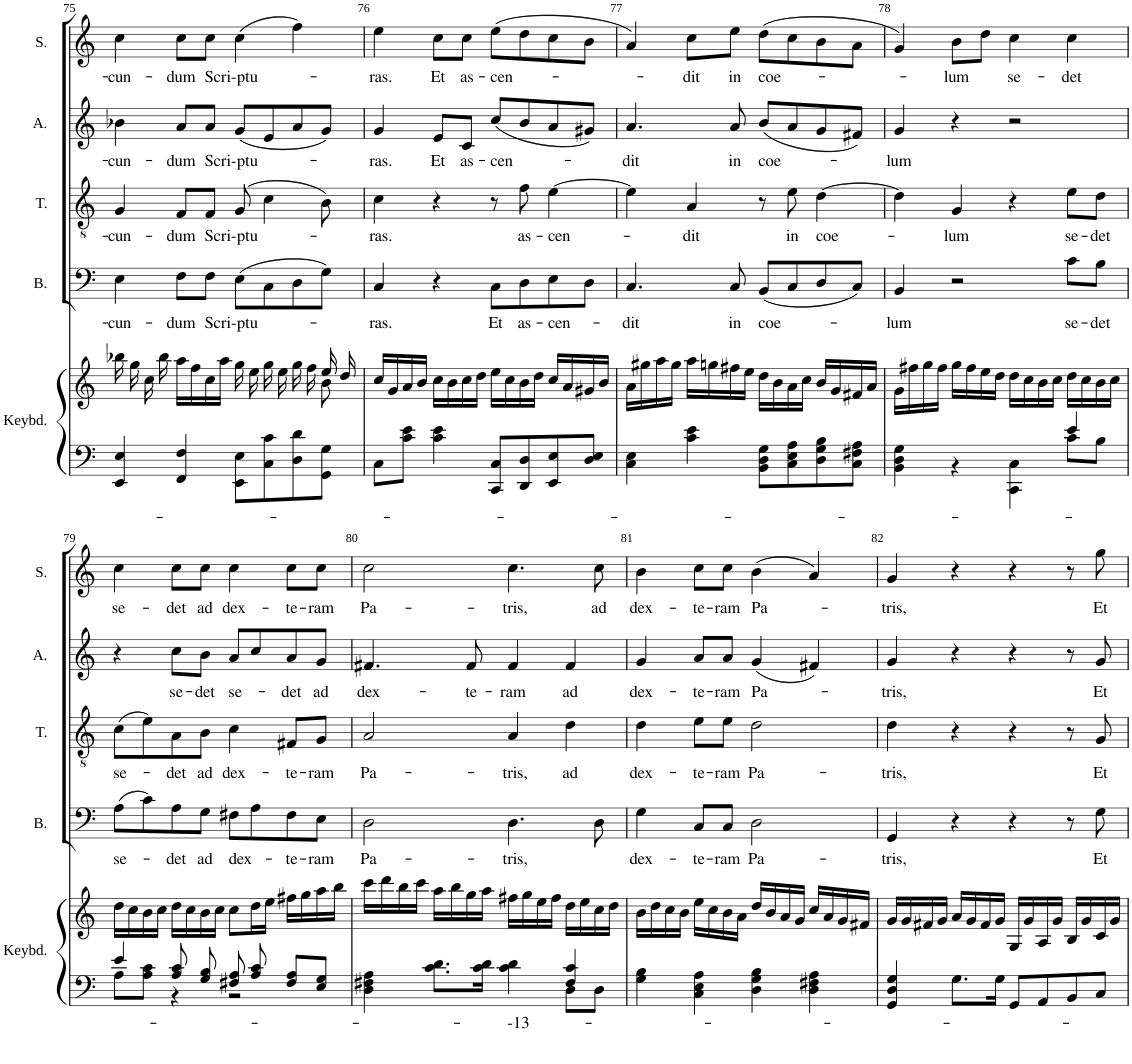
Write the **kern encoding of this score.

**kern	**text	**kern	**kern	**text	**kern	**text	**kern	**text	**kern	**text
*part5	*part5	*part5	*part4	*part4	*part3	*part3	*part2	*part2	*part1	*part1
*staff6	*staff6	*staff5	*staff4	*staff4	*staff3	*staff3	*staff2	*staff2	*staff1	*staff1
*I"Keyboard	*	*	*I"Bass	*	*I"Tenor	*	*I"Alto	*	*I"Soprano	*
*I'Keybd.	*	*	*I'B.	*	*I'T.	*	*I'A.	*	*I'S.	*
!!LO:PB:g=z
*clefF4	*	*clefG2	*clefF4	*	*clefGv2	*	*clefG2	*	*clefG2	*
*k[]	*	*k[]	*k[]	*	*k[]	*	*k[]	*	*k[]	*
*M4/4	*	*M4/4	*M4/4	*	*M4/4	*	*M4/4	*	*M4/4	*
*met(c)	*	*met(c)	*met(c)	*	*met(c)	*	*met(c)	*	*met(c)	*
=75	=75	=75	=75	=75	=75	=75	=75	=75	=75	=75
*	*	*^	*	*	*	*	*	*	*	*
!	!	!	!	!	!LO:LY:b	!	!LO:LY:b	!	!LO:LY:b	!	!LO:LY:b
4EE/ 4E/	.	16bb-X\	2ryy	4E\	-cun-	4G/	-cun-	4b-X\	-cun-	4cc\	-cun-
.	.	16gg\	.	.	.	.	.	.	.	.	.
.	.	16cc\	.	.	.	.	.	.	.	.	.
.	.	16bb-\	.	.	.	.	.	.	.	.	.
!	!	!	!	!	!LO:LY:b	!	!LO:LY:b	!	!LO:LY:b	!	!LO:LY:b
4FF/ 4F/	.	16aa\LL	.	8F\L	-dum	8F/L	-dum	8a/L	-dum	8cc\L	-dum
.	.	16ff\	.	.	.	.	.	.	.	.	.
!	!	!	!	!	!LO:LY:b	!	!LO:LY:b	!	!LO:LY:b	!	!LO:LY:b
.	.	16cc\	.	8F\J	Scri-ptu-	8F/J	Scri-ptu-	8a/J	Scri-ptu-	8cc\J	Scri-ptu-
.	.	16aa\JJ	.	.	.	.	.	.	.	.	.
8EE\ 8E\L	.	16gg\	4ryy	(8E\L	.	(8G/	.	(8g/L	.	(4cc\	.
.	.	16ee\	.	.	.	.	.	.	.	.	.
8C\ 8c\	.	16gg\	.	8C\	.	4c\	.	8e/	.	.	.
.	.	16ee\	.	.	.	.	.	.	.	.	.
8D\ 8d\	.	16gg\	8ryy	8D\	.	.	.	8a/	.	4ff\)	.
.	.	16ff\	.	.	.	.	.	.	.	.	.
8GG\ 8G\J	.	16ee/	8b\	8G\J)	.	8B\)	.	8g/J)	.	.	.
.	.	16dd/	.	.	.	.	.	.	.	.	.
*	*	*v	*v	*	*	*	*	*	*	*	*
=76	=76	=76	=76	=76	=76	=76	=76	=76	=76	=76
!	!	!	!	!LO:LY:b	!	!LO:LY:b	!	!LO:LY:b	!	!LO:LY:b
8C\L	.	16cc/LL	4C/	-ras.	4c\	-ras.	4g/	-ras.	4ee\	-ras.
.	.	16g/	.	.	.	.	.	.	.	.
8c\ 8e\J	.	16a/	.	.	.	.	.	.	.	.
.	.	16b/JJ	.	.	.	.	.	.	.	.
!	!	!	!	!	!	!	!	!LO:LY:b	!	!LO:LY:b
4c\ 4e\	.	16cc\LL	4r	.	4r	.	8e/L	Et	8cc\L	Et
.	.	16b\	.	.	.	.	.	.	.	.
!	!	!	!	!	!	!	!	!LO:LY:b	!	!LO:LY:b
.	.	16cc\	.	.	.	.	8c/J	as-	8cc\J	as-
.	.	16dd\JJ	.	.	.	.	.	.	.	.
!	!	!	!	!LO:LY:b	!	!	!	!LO:LY:b	!	!LO:LY:b
8CC/ 8C/L	.	16ee\LL	8C\L	Et	8r	.	(8cc/L	-cen-	(8ee\L	-cen-
.	.	16cc\	.	.	.	.	.	.	.	.
!	!	!	!	!LO:LY:b	!	!LO:LY:b	!	!	!	!
8DD/ 8D/	.	16b\	8D\	as-	8f\	as-	8b/	.	8dd\	.
.	.	16dd\JJ	.	.	.	.	.	.	.	.
!	!	!	!	!LO:LY:b	!	!LO:LY:b	!	!	!	!
8EE/ 8E/	.	16cc/LL	8E\	-cen-	[4e\	-cen-	8a/	.	8cc\	.
.	.	16a/	.	.	.	.	.	.	.	.
8D/ 8E/J	.	16g#X/	8D\J	.	.	.	8g#X/J)	.	8b\J	.
.	.	16b/JJ	.	.	.	.	.	.	.	.
=77	=77	=77	=77	=77	=77	=77	=77	=77	=77	=77
!	!	!	!	!LO:LY:b	!	!	!	!LO:LY:b	!	!
4C\ 4E\	.	16a\LL	4.C/	-dit	4e\]	.	4.a/	-dit	4a/)	.
.	.	16gg#X\	.	.	.	.	.	.	.	.
.	.	16aa\	.	.	.	.	.	.	.	.
.	.	16gg#\JJ	.	.	.	.	.	.	.	.
!	!	!	!	!	!	!LO:LY:b	!	!	!	!LO:LY:b
4c\ 4e\	.	16aa\LL	.	.	4A/	-dit	.	.	8cc\L	-dit
.	.	16ggn\	.	.	.	.	.	.	.	.
!	!	!	!	!LO:LY:b	!	!	!	!LO:LY:b	!	!LO:LY:b
.	.	16ff#X\	8C/	in	.	.	8a/	in	8ee\J	in
.	.	16ee\JJ	.	.	.	.	.	.	.	.
!	!	!	!	!LO:LY:b	!	!	!	!LO:LY:b	!	!LO:LY:b
8BB\ 8D\ 8G\L	.	16dd\LL	(8BB/L	coe-	8r	.	(8b/L	coe-	(8dd\L	coe-
.	.	16b\	.	.	.	.	.	.	.	.
!	!	!	!	!	!	!LO:LY:b	!	!	!	!
8C\ 8E\ 8A\	.	16a\	8C/	.	8e\	in	8a/	.	8cc\	.
.	.	16cc\JJ	.	.	.	.	.	.	.	.
!	!	!	!	!	!	!LO:LY:b	!	!	!	!
8D\ 8G\ 8B\	.	16b/LL	8D/	.	[4d\	coe-	8g/	.	8b\	.
.	.	16g/	.	.	.	.	.	.	.	.
8C\ 8F#X\ 8A\J	.	16f#X/	8C/J)	.	.	.	8f#X/J)	.	8a\J	.
.	.	16a/JJ	.	.	.	.	.	.	.	.
=78	=78	=78	=78	=78	=78	=78	=78	=78	=78	=78
*^	*	*	*	*	*	*	*	*	*	*
!	!	!	!	!	!LO:LY:b	!	!	!	!LO:LY:b	!	!
2ryy	4BB\ 4D\ 4G\	.	16g\LL	4BB/	-lum	4d\]	.	4g/	-lum	4g/)	.
.	.	.	16ff#X\	.	.	.	.	.	.	.	.
.	.	.	16gg\	.	.	.	.	.	.	.	.
.	.	.	16ff#\JJ	.	.	.	.	.	.	.	.
!	!	!	!	!	!	!	!LO:LY:b	!	!	!	!LO:LY:b
.	4r	.	16gg\LL	2r	.	4G/	-lum	4r	.	8b\L	-lum
.	.	.	16ff#\	.	.	.	.	.	.	.	.
.	.	.	16ee\	.	.	.	.	.	.	8dd\J	.
.	.	.	16dd\JJ	.	.	.	.	.	.	.	.
!	!	!	!	!	!	!	!	!	!	!	!LO:LY:b
4ryy	4CC\ 4C\	.	16dd\LL	.	.	4r	.	2r	.	4cc\	se-
.	.	.	16cc\	.	.	.	.	.	.	.	.
.	.	.	16b\	.	.	.	.	.	.	.	.
.	.	.	16cc\JJ	.	.	.	.	.	.	.	.
!	!	!	!	!	!LO:LY:b	!	!LO:LY:b	!	!	!	!LO:LY:b
4e/	8c\L	.	16dd\LL	8c\L	se-	8e\L	se-	.	.	4cc\	-det
.	.	.	16cc\	.	.	.	.	.	.	.	.
!	!	!	!	!	!LO:LY:b	!	!LO:LY:b	!	!	!	!
.	8B\J	.	16b\	8B\J	-det	8d\J	-det	.	.	.	.
.	.	.	16cc\JJ	.	.	.	.	.	.	.	.
!!LO:LB:g=z
=79	=79	=79	=79	=79	=79	=79	=79	=79	=79	=79	=79
!	!	!	!	!	!LO:LY:b	!	!LO:LY:b	!	!	!	!LO:LY:b
4e/	8A\L	.	16dd\LL	(8A\L	se-	(8c\L	se-	4r	.	4cc\	se-
.	.	.	16cc\	.	.	.	.	.	.	.	.
.	8A\ 8c\J	.	16b\	8c\)	.	8e\)	.	.	.	.	.
.	.	.	16cc\JJ	.	.	.	.	.	.	.	.
!	!	!	!	!	!LO:LY:b	!	!LO:LY:b	!	!LO:LY:b	!	!LO:LY:b
8A/ 8c/	4r	.	16dd\LL	8A\	-det	8A\	-det	8cc\L	se-	8cc\L	-det
.	.	.	16cc\	.	.	.	.	.	.	.	.
!	!	!	!	!	!LO:LY:b	!	!LO:LY:b	!	!LO:LY:b	!	!LO:LY:b
8G/ 8B/	.	.	16b\	8G\J	ad	8B\J	ad	8b\J	-det	8cc\J	ad
.	.	.	16cc\JJ	.	.	.	.	.	.	.	.
!	!	!	!	!	!LO:LY:b	!	!LO:LY:b	!	!LO:LY:b	!	!LO:LY:b
8F#X/ 8A/	2r	.	8cc\L	8F#X\L	dex-	4c\	dex-	8a/L	se-	4cc\	dex-
8A/ 8c/	.	.	16dd\L	8A\	.	.	.	8cc/	.	.	.
.	.	.	16ee\JJ	.	.	.	.	.	.	.	.
!	!	!	!	!	!LO:LY:b	!	!LO:LY:b	!	!LO:LY:b	!	!LO:LY:b
8F#/ 8A/L	.	.	16ff#X\LL	8F#\	-te-	8F#X/L	-te-	8a/	-det	8cc\L	-te-
.	.	.	16gg\	.	.	.	.	.	.	.	.
!	!	!	!	!	!LO:LY:b	!	!LO:LY:b	!	!LO:LY:b	!	!LO:LY:b
8E/ 8G/J	.	.	16aa\	8E\J	-ram	8G/J	-ram	8g/J	ad	8cc\J	-ram
.	.	.	16bb\JJ	.	.	.	.	.	.	.	.
=80	=80	=80	=80	=80	=80	=80	=80	=80	=80	=80	=80
!	!	!	!	!	!LO:LY:b	!	!LO:LY:b	!	!LO:LY:b	!	!LO:LY:b
2ryy	4D\ 4F#X\ 4A\	.	16ccc\LL	2D\	Pa-	2A/	Pa-	4.f#X/	dex-	2cc\	Pa-
.	.	.	16ddd\	.	.	.	.	.	.	.	.
.	.	.	16bb\	.	.	.	.	.	.	.	.
.	.	.	16ccc\JJ	.	.	.	.	.	.	.	.
.	8.c\ 8.d\L	.	16aa\LL	.	.	.	.	.	.	.	.
.	.	.	16bb\	.	.	.	.	.	.	.	.
!	!	!	!	!	!	!	!	!	!LO:LY:b	!	!
.	.	.	16gg\	.	.	.	.	8f#/	-te-	.	.
.	16c\ 16d\Jk	.	16aa\JJ	.	.	.	.	.	.	.	.
!	!	!LO:LY:b	!	!	!LO:LY:b	!	!LO:LY:b	!	!LO:LY:b	!	!LO:LY:b
4ryy	4c\ 4d\	-13-	16ff#X\LL	4.D\	-tris,	4A/	-tris,	4f#/	-ram	4.cc\	-tris,
.	.	.	16gg\	.	.	.	.	.	.	.	.
.	.	.	16ee\	.	.	.	.	.	.	.	.
.	.	.	16ff#\JJ	.	.	.	.	.	.	.	.
!	!	!	!	!	!	!	!LO:LY:b	!	!LO:LY:b	!	!
4F#/ 4c/	8D\L	.	16dd\LL	.	.	4d\	ad	4f#/	ad	.	.
.	.	.	16ee\	.	.	.	.	.	.	.	.
!	!	!	!	!	!	!	!	!	!	!	!LO:LY:b
.	8D\J	.	16cc\	8D\	.	.	.	.	.	8cc\	ad
.	.	.	16dd\JJ	.	.	.	.	.	.	.	.
*v	*v	*	*	*	*	*	*	*	*	*	*
=81	=81	=81	=81	=81	=81	=81	=81	=81	=81	=81
!	!	!	!	!LO:LY:b	!	!LO:LY:b	!	!LO:LY:b	!	!LO:LY:b
4G\ 4B\	.	16b\LL	4G\	dex-	4d\	dex-	4g/	dex-	4b\	dex-
.	.	16dd\	.	.	.	.	.	.	.	.
.	.	16cc\	.	.	.	.	.	.	.	.
.	.	16b\JJ	.	.	.	.	.	.	.	.
!	!	!	!	!LO:LY:b	!	!LO:LY:b	!	!LO:LY:b	!	!LO:LY:b
4C\ 4E\ 4A\	.	16ee\LL	8C/L	-te-	8e\L	-te-	8a/L	-te-	8cc\L	-te-
.	.	16cc\	.	.	.	.	.	.	.	.
!	!	!	!	!LO:LY:b	!	!LO:LY:b	!	!LO:LY:b	!	!LO:LY:b
.	.	16b\	8C/J	-ram	8e\J	-ram	8a/J	-ram	8cc\J	-ram
.	.	16a\JJ	.	.	.	.	.	.	.	.
!	!	!	!	!LO:LY:b	!	!LO:LY:b	!	!LO:LY:b	!	!LO:LY:b
4D\ 4G\ 4B\	.	16dd/LL	2D\	Pa-	2d\	Pa-	(4g/	Pa-	(4b\	Pa-
.	.	16b/	.	.	.	.	.	.	.	.
.	.	16a/	.	.	.	.	.	.	.	.
.	.	16g/JJ	.	.	.	.	.	.	.	.
4D\ 4F#X\ 4A\	.	16cc/LL	.	.	.	.	4f#X/)	.	4a/)	.
.	.	16a/	.	.	.	.	.	.	.	.
.	.	16g/	.	.	.	.	.	.	.	.
.	.	16f#X/JJ	.	.	.	.	.	.	.	.
=82	=82	=82	=82	=82	=82	=82	=82	=82	=82	=82
!	!	!	!	!LO:LY:b	!	!LO:LY:b	!	!LO:LY:b	!	!LO:LY:b
4GG/ 4D/ 4G/	.	16g/LL	4GG/	-tris,	4d\	-tris,	4g/	-tris,	4g/	-tris,
.	.	16g/	.	.	.	.	.	.	.	.
.	.	16f#X/	.	.	.	.	.	.	.	.
.	.	16g/JJ	.	.	.	.	.	.	.	.
8.G\L	.	16a/LL	4r	.	4r	.	4r	.	4r	.
.	.	16g/	.	.	.	.	.	.	.	.
.	.	16f#/	.	.	.	.	.	.	.	.
16G\Jk	.	16g/JJ	.	.	.	.	.	.	.	.
8GG/L	.	16G/LL	4r	.	4r	.	4r	.	4r	.
.	.	16g/	.	.	.	.	.	.	.	.
8AA/	.	16A/	.	.	.	.	.	.	.	.
.	.	16g/JJ	.	.	.	.	.	.	.	.
8BB/	.	16B/LL	8r	.	8r	.	8r	.	8r	.
.	.	16g/	.	.	.	.	.	.	.	.
!	!	!	!	!LO:LY:b	!	!LO:LY:b	!	!LO:LY:b	!	!LO:LY:b
8C/J	.	16c/	8G\	Et	8G/	Et	8g/	Et	8gg\	Et
.	.	16g/JJ	.	.	.	.	.	.	.	.
=	=	=	=	=	=	=	=	=	=	=
*-	*-	*-	*-	*-	*-	*-	*-	*-	*-	*-
